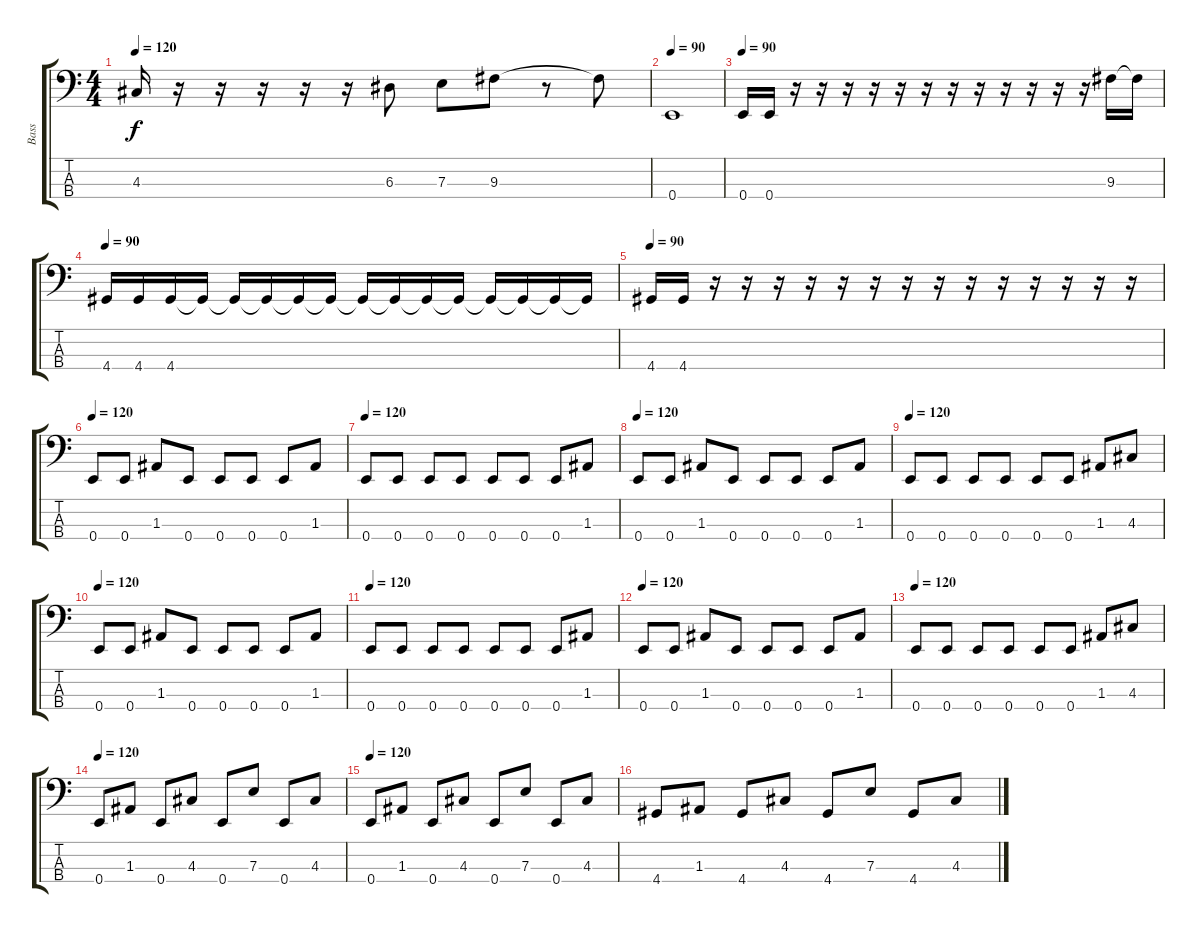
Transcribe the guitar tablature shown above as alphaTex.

\track ("Bass" "Bass") {instrument fretlessbass}
\staff {score tabs}
\tuning (G2 D2 A1 E1) {hide}
\ts (4 4)
\tempo 120
\clef f4
\ks c
4.3.16{dy f} r.16 r.16 r.16 r.16 r.16 6.3.8 7.3.8 9.3.8 r.8 9.3{t}.8 |
\tempo 90
0.4.1 |
\tempo 90
0.4.16 0.4.16 r.16 r.16 r.16 r.16 r.16 r.16 r.16 r.16 r.16 r.16 r.16 r.16 9.3.16 9.3{t}.16 |
\tempo 90
4.4.16 4.4.16 4.4.16 4.4{t}.16 4.4{t}.16 4.4{t}.16 4.4{t}.16 4.4{t}.16 4.4{t}.16 4.4{t}.16 4.4{t}.16 4.4{t}.16 4.4{t}.16 4.4{t}.16 4.4{t}.16 4.4{t}.16 |
\tempo 90
4.4.16 4.4.16 r.16 r.16 r.16 r.16 r.16 r.16 r.16 r.16 r.16 r.16 r.16 r.16 r.16 r.16 |
\tempo 120
0.4.8 0.4.8 1.3.8 0.4.8 0.4.8 0.4.8 0.4.8 1.3.8 |
\tempo 120
0.4.8 0.4.8 0.4.8 0.4.8 0.4.8 0.4.8 0.4.8 1.3.8 |
\tempo 120
0.4.8 0.4.8 1.3.8 0.4.8 0.4.8 0.4.8 0.4.8 1.3.8 |
\tempo 120
0.4.8 0.4.8 0.4.8 0.4.8 0.4.8 0.4.8 1.3.8 4.3.8 |
\tempo 120
0.4.8 0.4.8 1.3.8 0.4.8 0.4.8 0.4.8 0.4.8 1.3.8 |
\tempo 120
0.4.8 0.4.8 0.4.8 0.4.8 0.4.8 0.4.8 0.4.8 1.3.8 |
\tempo 120
0.4.8 0.4.8 1.3.8 0.4.8 0.4.8 0.4.8 0.4.8 1.3.8 |
\tempo 120
0.4.8 0.4.8 0.4.8 0.4.8 0.4.8 0.4.8 1.3.8 4.3.8 |
\tempo 120
0.4.8 1.3.8 0.4.8 4.3.8 0.4.8 7.3.8 0.4.8 4.3.8 |
\tempo 120
0.4.8 1.3.8 0.4.8 4.3.8 0.4.8 7.3.8 0.4.8 4.3.8 |
4.4.8 1.3.8 4.4.8 4.3.8 4.4.8 7.3.8 4.4.8 4.3.8
